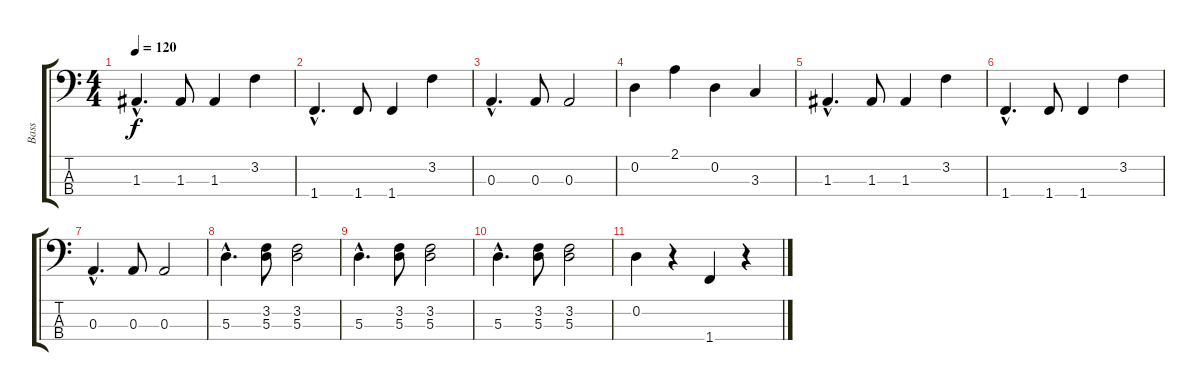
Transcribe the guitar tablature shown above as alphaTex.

\track ("Bass" "Bass") {instrument electricbassfinger}
\staff {score tabs}
\tuning (G2 D2 A1 E1) {hide}
\ts (4 4)
\tempo 120
\clef f4
\ks c
1.3{hac}.4{d dy f} 1.3.8 1.3.4 3.2.4 |
1.4{hac}.4{d} 1.4.8 1.4.4 3.2.4 |
0.3{hac}.4{d} 0.3.8 0.3.2 |
0.2.4 2.1.4 0.2.4 3.3.4 |
1.3{hac}.4{d} 1.3.8 1.3.4 3.2.4 |
1.4{hac}.4{d} 1.4.8 1.4.4 3.2.4 |
0.3{hac}.4{d} 0.3.8 0.3.2 |
5.3{hac}.4{d} (3.2 5.3).8 (3.2 5.3).2 |
5.3{hac}.4{d} (3.2 5.3).8 (3.2 5.3).2 |
5.3{hac}.4{d} (3.2 5.3).8 (3.2 5.3).2 |
0.2.4 r.4 1.4.4 r.4
